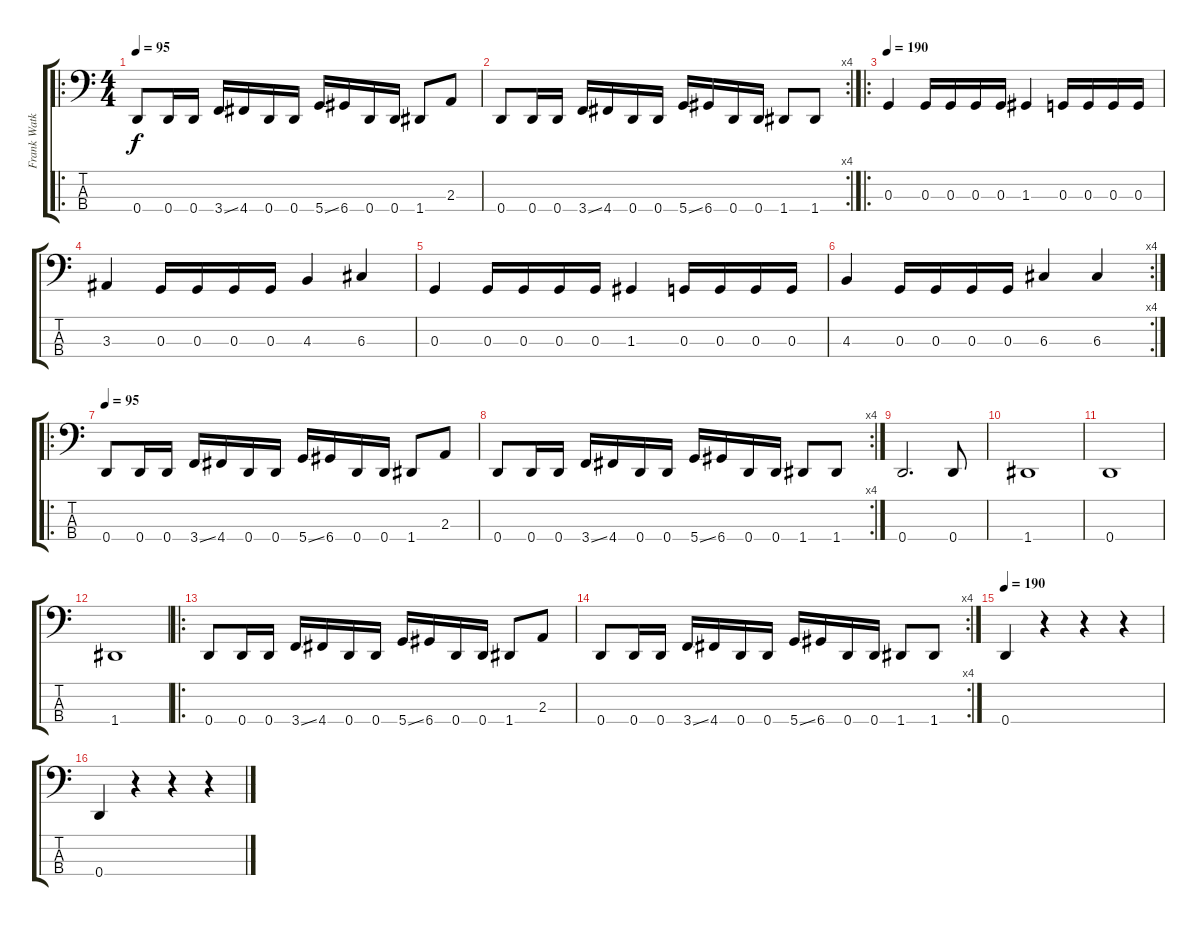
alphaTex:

\track ("Frank Watkins" "Frank Watk") {instrument electricbasspick}
\staff {score tabs}
\tuning (F2 C2 G1 D1) {hide}
\ro
\ts (4 4)
\tempo 95
\clef f4
\ks c
0.4.8{dy f} 0.4.16 0.4.16 3.4{ss}.16 4.4.16 0.4.16 0.4.16 5.4{ss}.16 6.4.16 0.4.16 0.4.16 1.4.8 2.3.8 |
\rc 4
0.4.8 0.4.16 0.4.16 3.4{ss}.16 4.4.16 0.4.16 0.4.16 5.4{ss}.16 6.4.16 0.4.16 0.4.16 1.4.8 1.4.8 |
\ro
\tempo 190
0.3.4 0.3.16 0.3.16 0.3.16 0.3.16 1.3.4 0.3.16 0.3.16 0.3.16 0.3.16 |
3.3.4 0.3.16 0.3.16 0.3.16 0.3.16 4.3.4 6.3.4 |
0.3.4 0.3.16 0.3.16 0.3.16 0.3.16 1.3.4 0.3.16 0.3.16 0.3.16 0.3.16 |
\rc 4
4.3.4 0.3.16 0.3.16 0.3.16 0.3.16 6.3.4 6.3.4 |
\ro
\tempo 95
0.4.8 0.4.16 0.4.16 3.4{ss}.16 4.4.16 0.4.16 0.4.16 5.4{ss}.16 6.4.16 0.4.16 0.4.16 1.4.8 2.3.8 |
\rc 4
0.4.8 0.4.16 0.4.16 3.4{ss}.16 4.4.16 0.4.16 0.4.16 5.4{ss}.16 6.4.16 0.4.16 0.4.16 1.4.8 1.4.8 |
0.4.2{d} 0.4.8 |
1.4.1 |
0.4.1 |
1.4.1 |
\ro
0.4.8 0.4.16 0.4.16 3.4{ss}.16 4.4.16 0.4.16 0.4.16 5.4{ss}.16 6.4.16 0.4.16 0.4.16 1.4.8 2.3.8 |
\rc 4
0.4.8 0.4.16 0.4.16 3.4{ss}.16 4.4.16 0.4.16 0.4.16 5.4{ss}.16 6.4.16 0.4.16 0.4.16 1.4.8 1.4.8 |
\tempo 190
0.4.4 r.4 r.4 r.4 |
0.4.4 r.4 r.4 r.4
